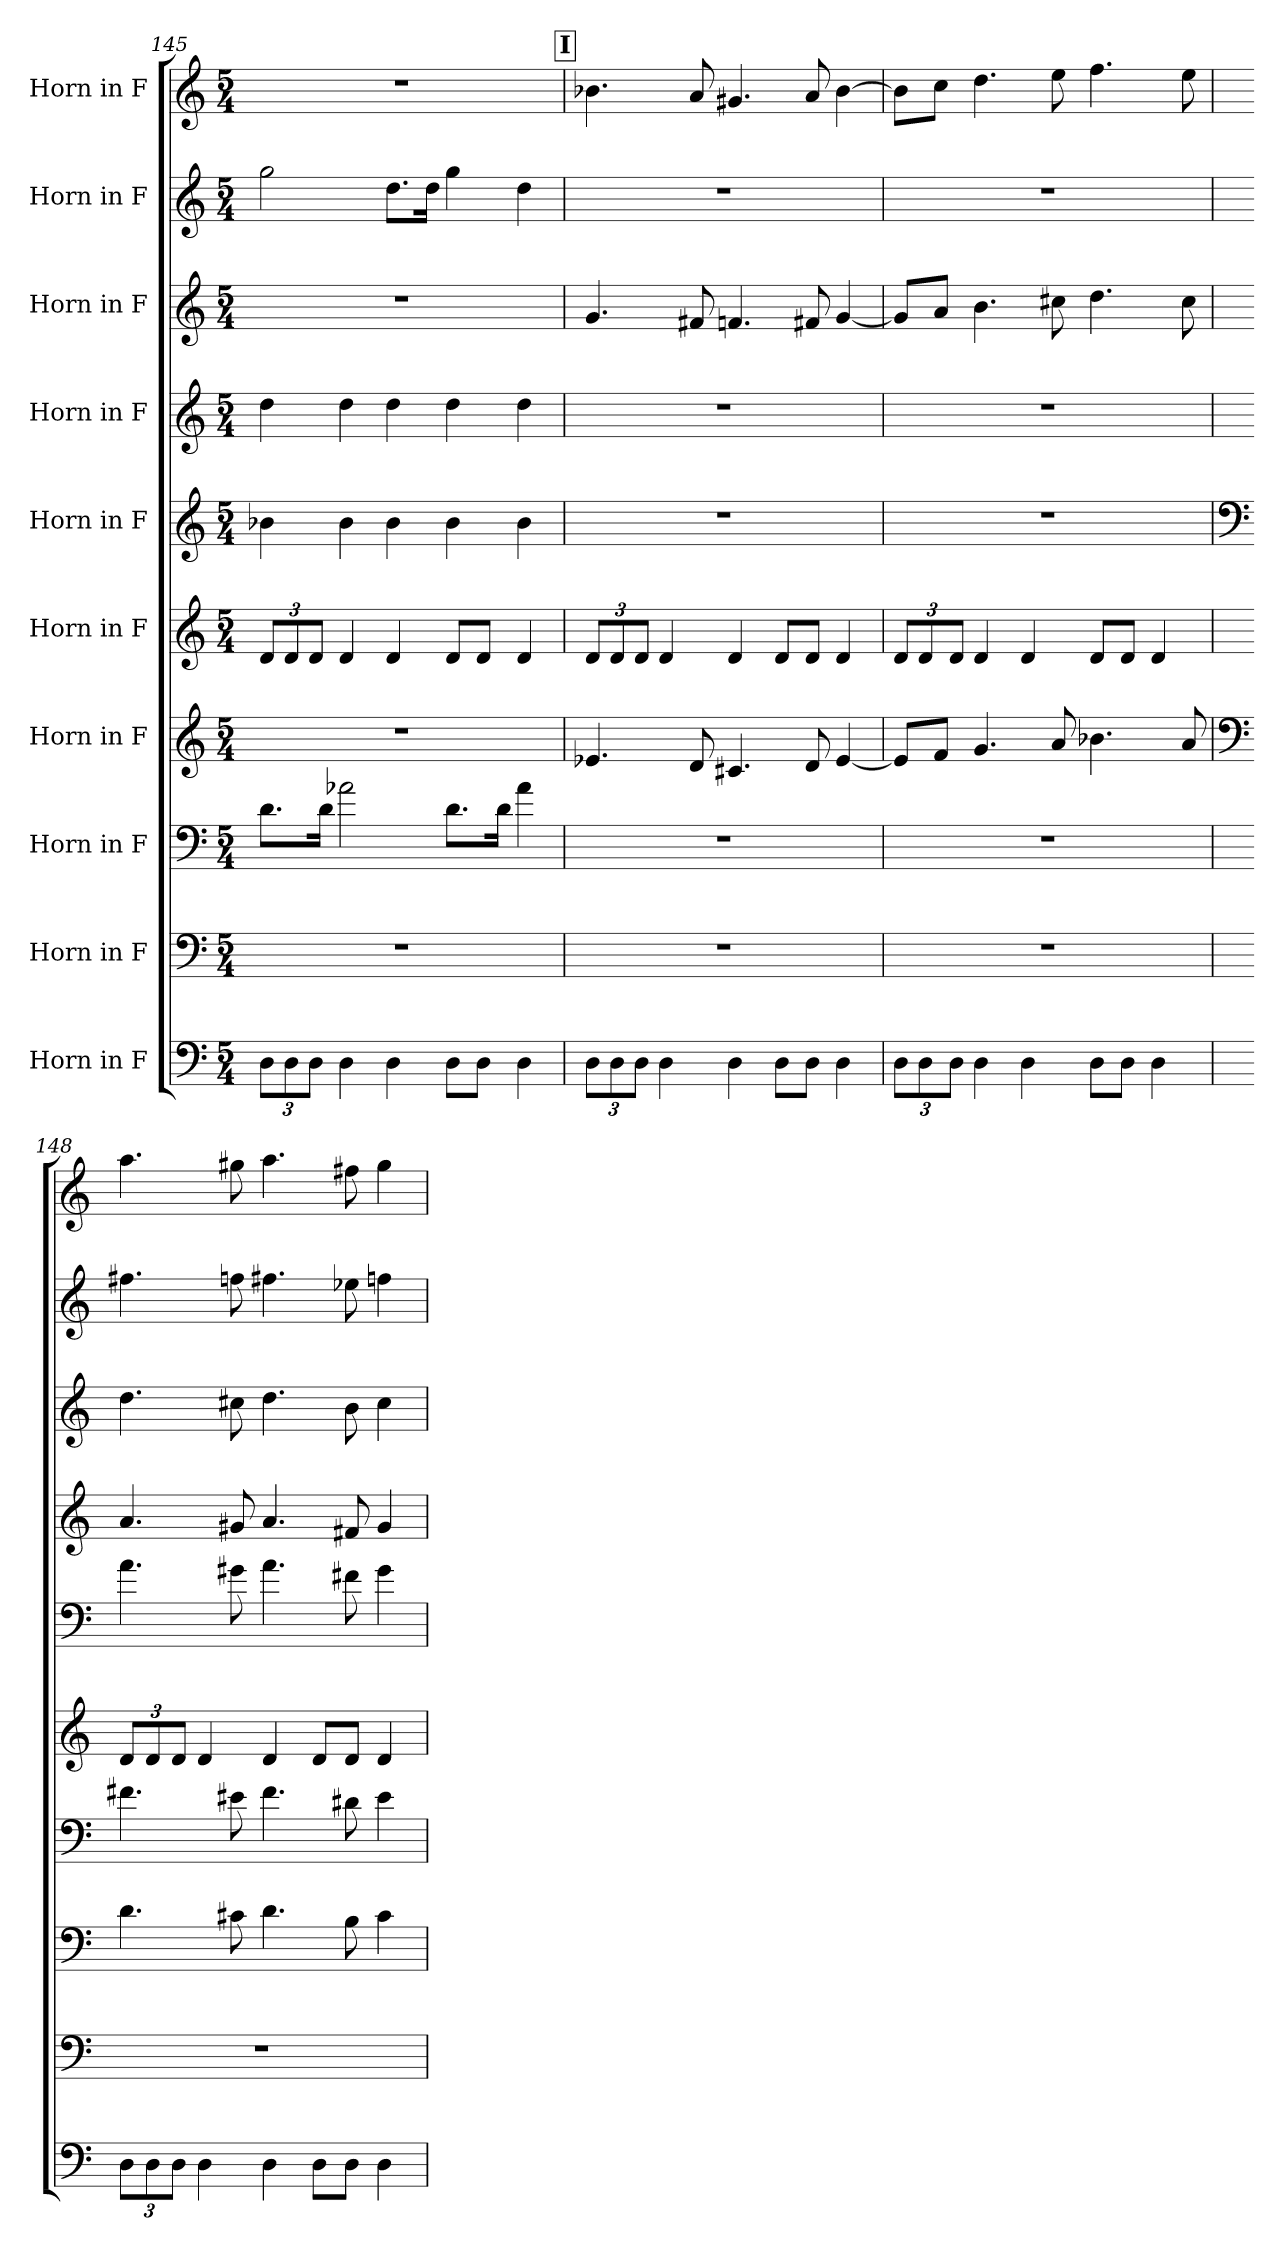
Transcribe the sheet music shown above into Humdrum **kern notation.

**kern	**kern	**kern	**kern	**kern	**kern	**kern	**kern	**kern	**kern
*part10	*part9	*part8	*part7	*part6	*part5	*part4	*part3	*part2	*part1
*staff10	*staff9	*staff8	*staff7	*staff6	*staff5	*staff4	*staff3	*staff2	*staff1
*I"Horn in F	*I"Horn in F	*I"Horn in F	*I"Horn in F	*I"Horn in F	*I"Horn in F	*I"Horn in F	*I"Horn in F	*I"Horn in F	*I"Horn in F
*clefF4	*clefF4	*clefF4	*clefG2	*clefG2	*clefG2	*clefG2	*clefG2	*clefG2	*clefG2
*ITrd4c7	*ITrd4c7	*ITrd4c7	*ITrd4c7	*ITrd4c7	*ITrd4c7	*ITrd4c7	*ITrd4c7	*ITrd4c7	*ITrd4c7
*k[b-]	*k[b-]	*k[b-]	*k[b-]	*k[b-]	*k[b-]	*k[b-]	*k[b-]	*k[b-]	*k[b-]
*M5/4	*M5/4	*M5/4	*M5/4	*M5/4	*M5/4	*M5/4	*M5/4	*M5/4	*M5/4
*Xbrackettup	*	*	*	*Xbrackettup	*	*	*	*	*
=145	=145	=145	=145	=145	=145	=145	=145	=145	=145
12GG\L	4%5r	8.G\L	4%5r	12G/L	4e-X\	4g\	4%5r	2cc\	4%5r
12GG\	.	.	.	12G/	.	.	.	.	.
12GG\J	.	.	.	12G/J	.	.	.	.	.
.	.	16G\Jk	.	.	.	.	.	.	.
4GG\	.	2d-X\	.	4G/	4e-\	4g\	.	.	.
4GG\	.	.	.	4G/	4e-\	4g\	.	8.g\L	.
.	.	.	.	.	.	.	.	16g\Jk	.
8GG\L	.	8.G\L	.	8G/L	4e-\	4g\	.	4cc\	.
8GG\J	.	.	.	8G/J	.	.	.	.	.
.	.	16G\Jk	.	.	.	.	.	.	.
4GG\	.	4d-\	.	4G/	4e-\	4g\	.	4g\	.
!!LO:REH:place=s1:a:B:fs=14:t=I
=146	=146	=146	=146	=146	=146	=146	=146	=146	=146
12GG\L	4%5r	4%5r	4.A-X/	12G/L	4%5r	4%5r	4.c/	4%5r	4.e-X\
12GG\	.	.	.	12G/	.	.	.	.	.
12GG\J	.	.	.	12G/J	.	.	.	.	.
4GG\	.	.	.	4G/	.	.	.	.	.
.	.	.	8G/	.	.	.	8Bn/	.	8d/
4GG\	.	.	4.F#X/	4G/	.	.	4.B-X/	.	4.c#X/
8GG\L	.	.	.	8G/L	.	.	.	.	.
8GG\J	.	.	8G/	8G/J	.	.	8Bn/	.	8d/
4GG\	.	.	[4A-/	4G/	.	.	[4c/	.	[4e-\
=147	=147	=147	=147	=147	=147	=147	=147	=147	=147
12GG\L	4%5r	4%5r	8A-/L]	12G/L	4%5r	4%5r	8c/L]	4%5r	8e-\L]
12GG\	.	.	.	12G/	.	.	.	.	.
.	.	.	8B-/J	.	.	.	8d/J	.	8f\J
12GG\J	.	.	.	12G/J	.	.	.	.	.
4GG\	.	.	4.c/	4G/	.	.	4.e\	.	4.g\
4GG\	.	.	.	4G/	.	.	.	.	.
.	.	.	8d/	.	.	.	8f#X\	.	8a\
8GG\L	.	.	4.e-X\	8G/L	.	.	4.g\	.	4.b-\
8GG\J	.	.	.	8G/J	.	.	.	.	.
4GG\	.	.	.	4G/	.	.	.	.	.
.	.	.	8d/	.	.	.	8f#\	.	8a\
!!LO:PB:g=z
=148	=148	=148	=148	=148	=148	=148	=148	=148	=148
*	*	*	*clefF4	*	*clefF4	*	*	*	*
12GG\L	4%5r	4.G\	4.Bn\	12G/L	4.d\	4.d/	4.g\	4.bn\	4.dd\
12GG\	.	.	.	12G/	.	.	.	.	.
12GG\J	.	.	.	12G/J	.	.	.	.	.
4GG\	.	.	.	4G/	.	.	.	.	.
.	.	8F#X\	8A#X\	.	8c#X\	8c#X/	8f#X\	8b-X\	8cc#X\
4GG\	.	4.G\	4.B\	4G/	4.d\	4.d/	4.g\	4.bn\	4.dd\
8GG\L	.	.	.	8G/L	.	.	.	.	.
8GG\J	.	8E\	8G#X\	8G/J	8Bn\	8Bn/	8e\	8a-X\	8bn\
4GG\	.	4F#\	4A#\	4G/	4c#\	4c#/	4f#\	4b-X\	4cc#\
=	=	=	=	=	=	=	=	=	=
*-	*-	*-	*-	*-	*-	*-	*-	*-	*-
